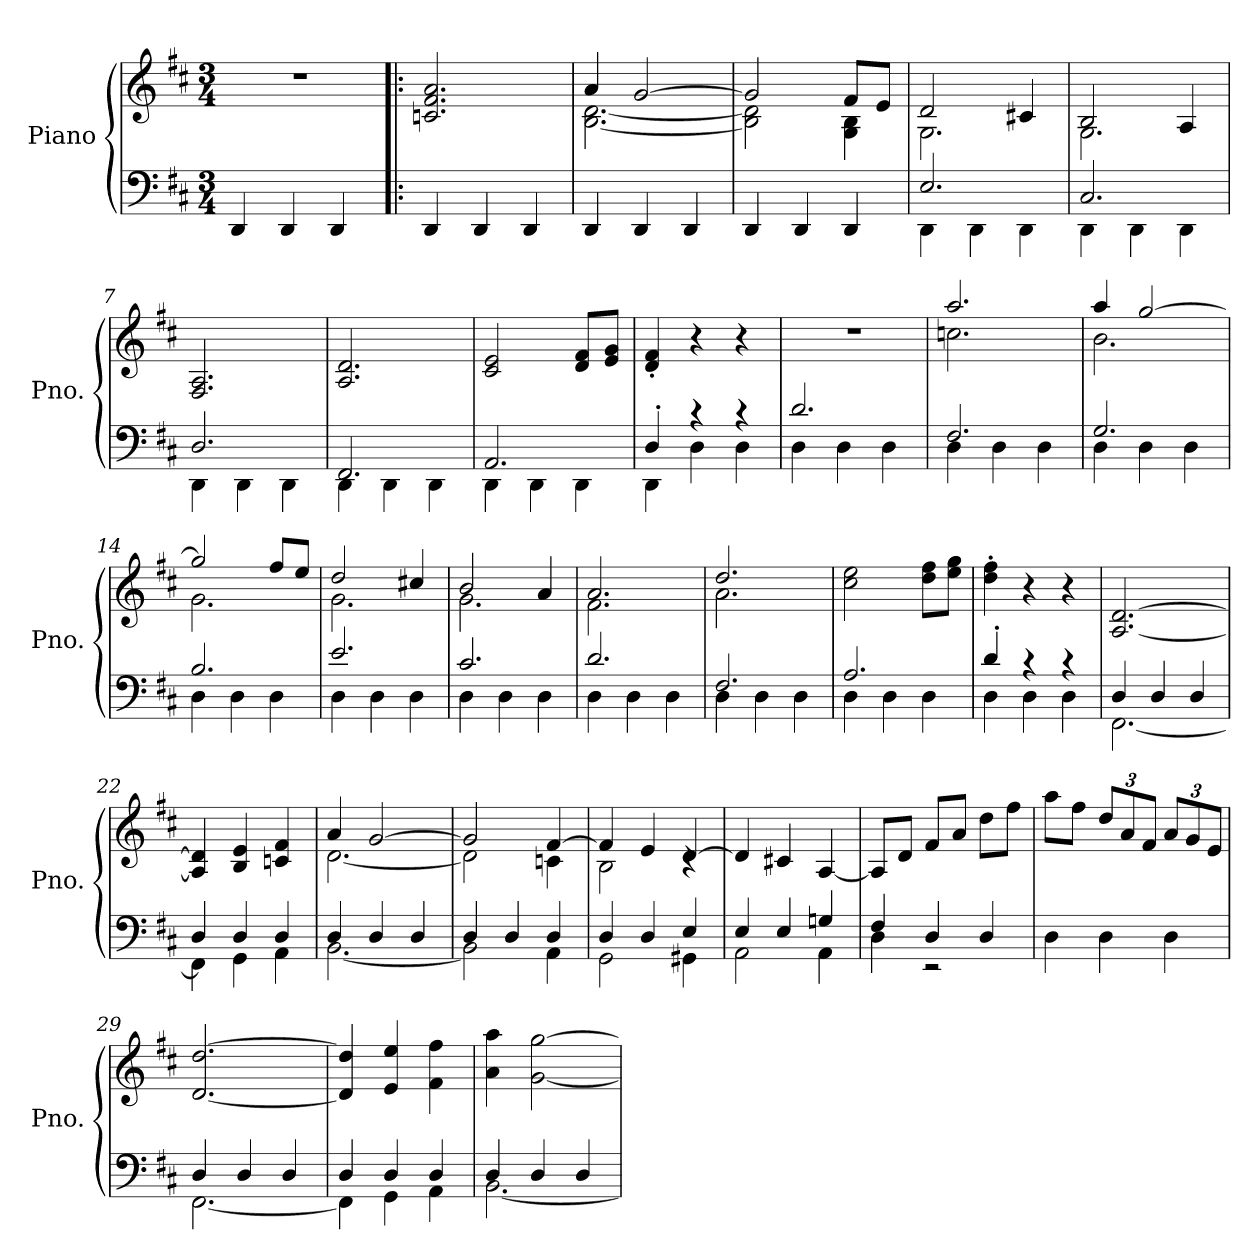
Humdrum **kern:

**kern	**kern
*part1	*part1
*staff2	*staff1
*I"Piano	*
*I'Pno.	*
*clefF4	*clefG2
*k[f#c#]	*k[f#c#]
*M3/4	*M3/4
*MM180	*MM180
=1	=1
4DD/	2.r
4DD/	.
4DD/	.
=2!|:	=2!|:
4DD/	2.cn/ 2.f#/ 2.a/
4DD/	.
4DD/	.
=3	=3
*	*^
4DD/	4a/	[2.B\ [2.d\
4DD/	[2g/	.
4DD/	.	.
=4	=4	=4
4DD/	2g/]	2B\] 2d\]
4DD/	.	.
4DD/	8f#/L	4G\ 4B\
.	8e/J	.
=5	=5	=5
*^	*	*
2.E/	4DD\	2d/	2.G\
.	4DD\	.	.
.	4DD\	4c#X/	.
=6	=6	=6	=6
2.C#/	4DD\	2B/	2.G\
.	4DD\	.	.
.	4DD\	4A/	.
*	*	*v	*v
=7	=7	=7
2.D/	4DD\	2.F#/ 2.A/
.	4DD\	.
.	4DD\	.
=8	=8	=8
2.FF#/	4DD\	2.A/ 2.d/
.	4DD\	.
.	4DD\	.
=9	=9	=9
2.AA/	4DD\	2c#/ 2e/
.	4DD\	.
.	4DD\	8d/ 8f#/L
.	.	8e/ 8g/J
=10	=10	=10
4D'/	4DD\	4d/' 4f#/'
4r	4D\	4r
4r	4D\	4r
=11	=11	=11
2.d/	4D\	2.r
.	4D\	.
.	4D\	.
=12	=12	=12
*	*	*^
2.F#/	4D\	2.aa/	2.ccn\
.	4D\	.	.
.	4D\	.	.
=13	=13	=13	=13
2.G/	4D\	4aa/	2.b\
.	4D\	[2gg/	.
.	4D\	.	.
=14	=14	=14	=14
2.B/	4D\	2gg/]	2.g\
.	4D\	.	.
.	4D\	8ff#/L	.
.	.	8ee/J	.
=15	=15	=15	=15
2.e/	4D\	2dd/	2.g\
.	4D\	.	.
.	4D\	4cc#X/	.
=16	=16	=16	=16
2.c#/	4D\	2b/	2.g\
.	4D\	.	.
.	4D\	4a/	.
=17	=17	=17	=17
2.d/	4D\	2.a/	2.f#\
.	4D\	.	.
.	4D\	.	.
=18	=18	=18	=18
2.F#/	4D\	2.dd/	2.a\
.	4D\	.	.
.	4D\	.	.
*	*	*v	*v
=19	=19	=19
2.A/	4D\	2cc#\ 2ee\
.	4D\	.
.	4D\	8dd\ 8ff#\L
.	.	8ee\ 8gg\J
=20	=20	=20
4d'/	4D\	4dd\' 4ff#\'
4r	4D\	4r
4r	4D\	4r
=21	=21	=21
4D/	[2.FF#\	[2.A/ [2.d/
4D/	.	.
4D/	.	.
=22	=22	=22
4D/	4FF#\]	4A/] 4d/]
4D/	4GG\	4B/ 4e/
4D/	4AA\	4cn/ 4f#/
=23	=23	=23
*	*	*^
4D/	[2.BB\	4a/	[2.d\
4D/	.	[2g/	.
4D/	.	.	.
=24	=24	=24	=24
4D/	2BB\]	2g/]	2d\]
4D/	.	.	.
4D/	4AA\	[4f#/	4cn\
=25	=25	=25	=25
4D/	2GG\	4f#/]	2B\
4D/	.	4e/	.
4E/	4GG#X\	[4d/	4rc
*	*	*v	*v
=26	=26	=26
4E/	2AA\	4d/]
4E/	.	4c#X/
4Gn/	4AA\	[4A/
=27	=27	=27
4F#/	4D\	8A/L]
.	.	8d/J
4D/	2r	8f#/L
.	.	8a/J
4D/	.	8dd\L
.	.	8ff#\J
*v	*v	*
=28	=28
4D\	8aa\L
.	8ff#\J
*	*Xbrackettup
4D\	12dd/L
.	12a/
.	12f#/J
4D\	12a/L
.	12g/
.	12e/J
=29	=29
*^	*
4D/	[2.FF#\	[2.d/ [2.dd/
4D/	.	.
4D/	.	.
=30	=30	=30
4D/	4FF#\]	4d/] 4dd/]
4D/	4GG\	4e/ 4ee/
4D/	4AA\	4f#\ 4ff#\
=31	=31	=31
4D/	[2.BB\	4a\ 4aa\
4D/	.	[2g\ [2gg\
4D/	.	.
*v	*v	*
=	=
*-	*-
